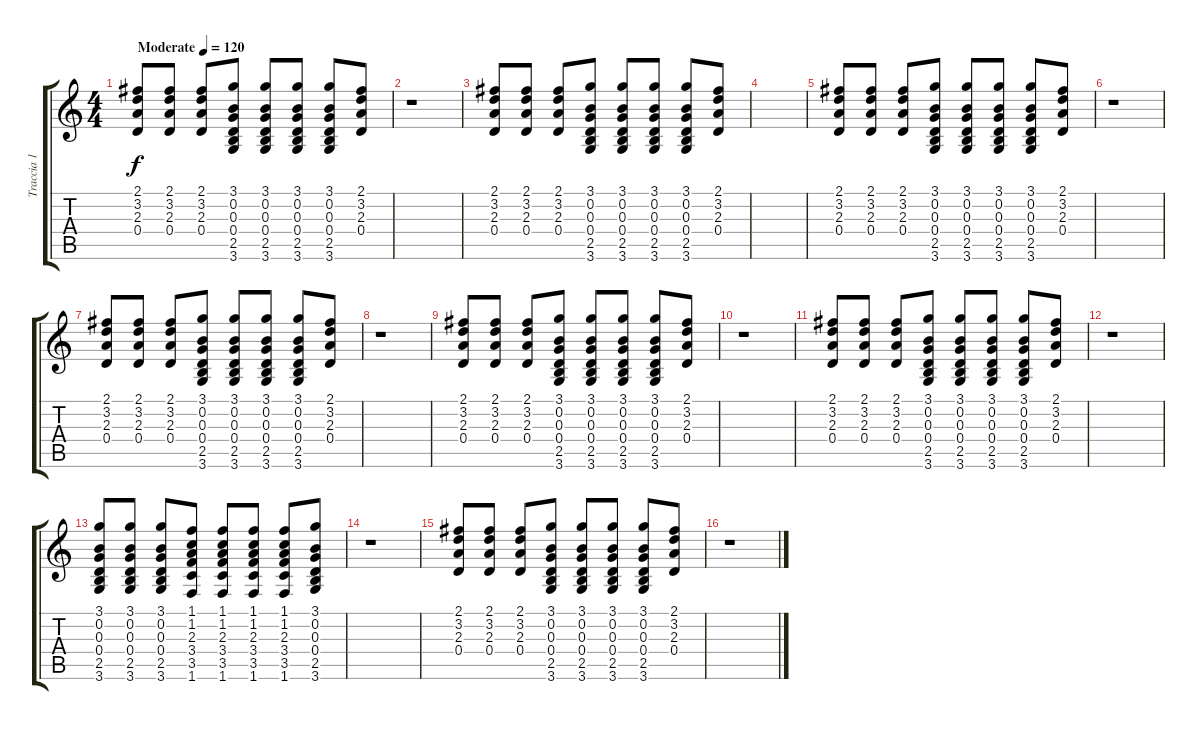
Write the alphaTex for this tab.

\track ("Traccia 1" "Traccia 1") {instrument distortionguitar}
\staff {score tabs}
\tuning (E4 B3 G3 D3 A2 E2) {hide}
\ts (4 4)
\tempo (120 "Moderate")
\clef g2
\ks c
(2.1 3.2 2.3 0.4).8{dy f instrument distortionguitar} (2.1 3.2 2.3 0.4).8 (2.1 3.2 2.3 0.4).8 (3.1 0.2 0.3 0.4 2.5 3.6).8 (3.1 0.2 0.3 0.4 2.5 3.6).8 (3.1 0.2 0.3 0.4 2.5 3.6).8 (3.1 0.2 0.3 0.4 2.5 3.6).8 (2.1 3.2 2.3 0.4).8 |
r.1 |
(2.1 3.2 2.3 0.4).8 (2.1 3.2 2.3 0.4).8 (2.1 3.2 2.3 0.4).8 (3.1 0.2 0.3 0.4 2.5 3.6).8 (3.1 0.2 0.3 0.4 2.5 3.6).8 (3.1 0.2 0.3 0.4 2.5 3.6).8 (3.1 0.2 0.3 0.4 2.5 3.6).8 (2.1 3.2 2.3 0.4).8 |
|
(2.1 3.2 2.3 0.4).8 (2.1 3.2 2.3 0.4).8 (2.1 3.2 2.3 0.4).8 (3.1 0.2 0.3 0.4 2.5 3.6).8 (3.1 0.2 0.3 0.4 2.5 3.6).8 (3.1 0.2 0.3 0.4 2.5 3.6).8 (3.1 0.2 0.3 0.4 2.5 3.6).8 (2.1 3.2 2.3 0.4).8 |
r.1 |
(2.1 3.2 2.3 0.4).8 (2.1 3.2 2.3 0.4).8 (2.1 3.2 2.3 0.4).8 (3.1 0.2 0.3 0.4 2.5 3.6).8 (3.1 0.2 0.3 0.4 2.5 3.6).8 (3.1 0.2 0.3 0.4 2.5 3.6).8 (3.1 0.2 0.3 0.4 2.5 3.6).8 (2.1 3.2 2.3 0.4).8 |
r.1 |
(2.1 3.2 2.3 0.4).8 (2.1 3.2 2.3 0.4).8 (2.1 3.2 2.3 0.4).8 (3.1 0.2 0.3 0.4 2.5 3.6).8 (3.1 0.2 0.3 0.4 2.5 3.6).8 (3.1 0.2 0.3 0.4 2.5 3.6).8 (3.1 0.2 0.3 0.4 2.5 3.6).8 (2.1 3.2 2.3 0.4).8 |
r.1 |
(2.1 3.2 2.3 0.4).8 (2.1 3.2 2.3 0.4).8 (2.1 3.2 2.3 0.4).8 (3.1 0.2 0.3 0.4 2.5 3.6).8 (3.1 0.2 0.3 0.4 2.5 3.6).8 (3.1 0.2 0.3 0.4 2.5 3.6).8 (3.1 0.2 0.3 0.4 2.5 3.6).8 (2.1 3.2 2.3 0.4).8 |
r.1 |
(3.1 0.2 0.3 0.4 2.5 3.6).8 (3.1 0.2 0.3 0.4 2.5 3.6).8 (3.1 0.2 0.3 0.4 2.5 3.6).8 (1.1 1.2 2.3 3.4 3.5 1.6).8 (1.1 1.2 2.3 3.4 3.5 1.6).8 (1.1 1.2 2.3 3.4 3.5 1.6).8 (1.1 1.2 2.3 3.4 3.5 1.6).8 (3.1 0.2 0.3 0.4 2.5 3.6).8 |
r.1 |
(2.1 3.2 2.3 0.4).8 (2.1 3.2 2.3 0.4).8 (2.1 3.2 2.3 0.4).8 (3.1 0.2 0.3 0.4 2.5 3.6).8 (3.1 0.2 0.3 0.4 2.5 3.6).8 (3.1 0.2 0.3 0.4 2.5 3.6).8 (3.1 0.2 0.3 0.4 2.5 3.6).8 (2.1 3.2 2.3 0.4).8 |
r.1
